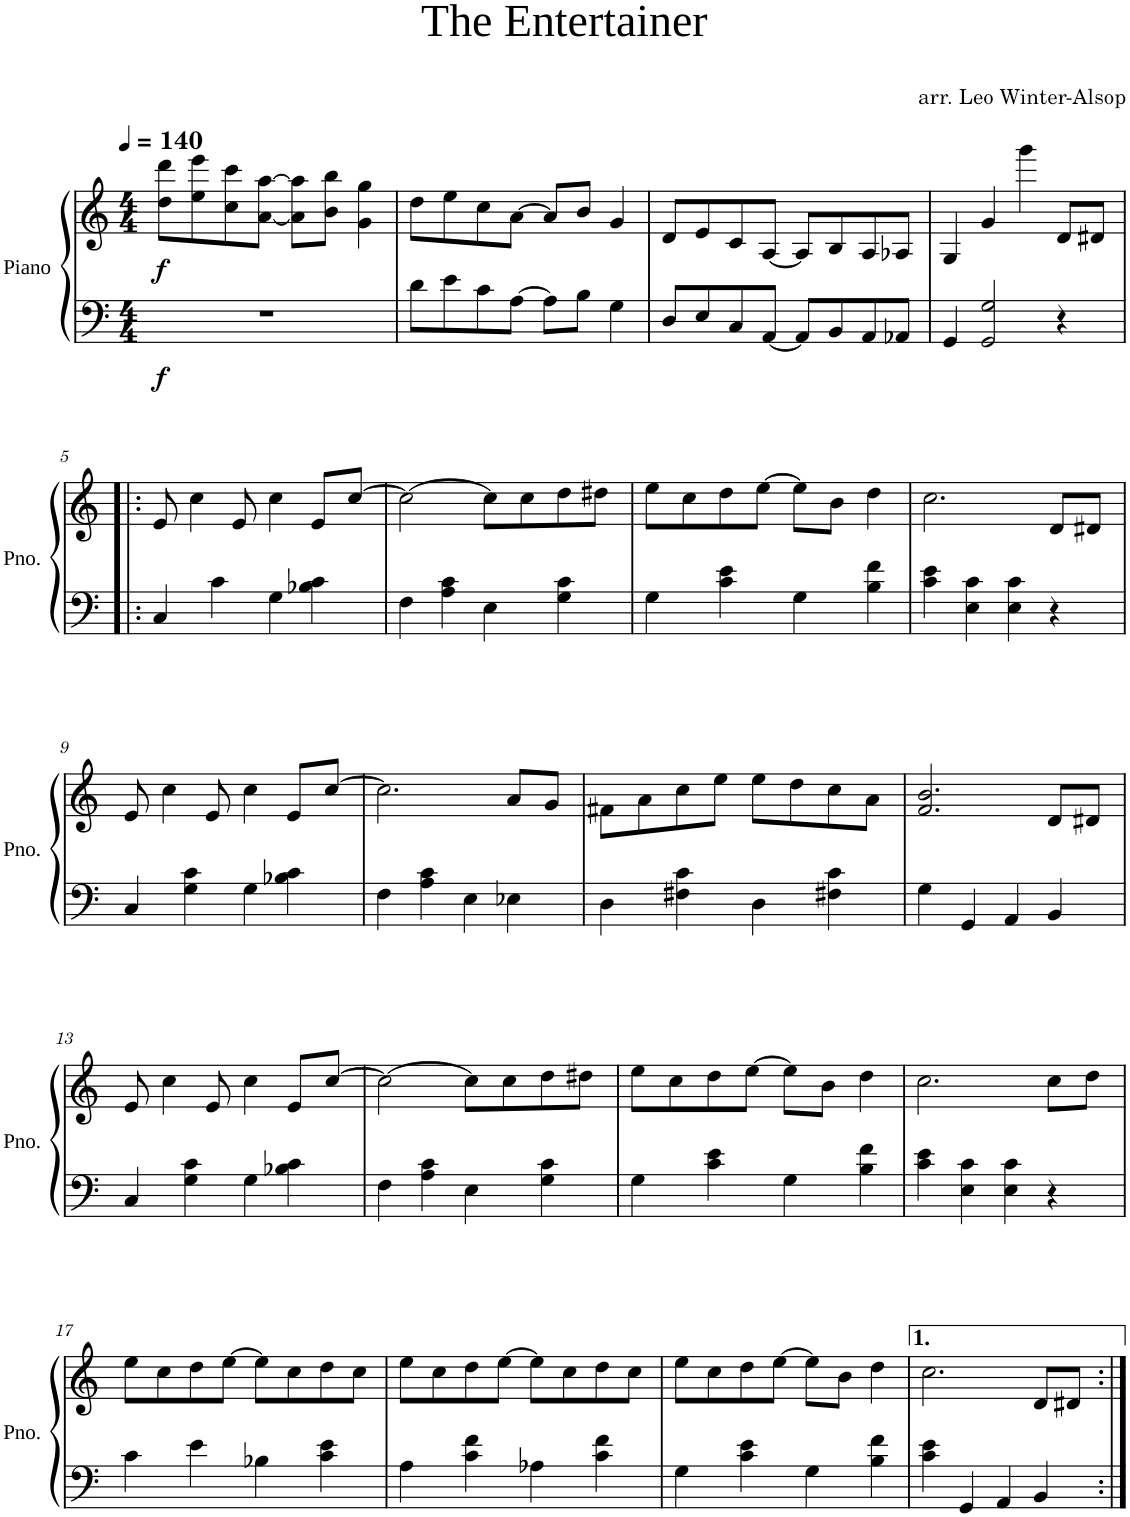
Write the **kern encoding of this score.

**kern	**kern	**dynam
*part1	*part1	*part1
*staff2	*staff1	*staff1/2
*I"Piano	*	*
*I'Pno.	*	*
*clefF4	*clefG2	*
*k[]	*k[]	*
*M4/4	*M4/4	*
*MM140	*MM140	*
=1	=1	=1
!	!	!LO:DY:b=2
!	!	!LO:DY:n=1:b
1r	8dd\ 8ddd\L	f f
.	8ee\ 8eee\	.
.	8cc\ 8ccc\	.
.	[8a\ [8aa\J	.
.	8a\] 8aa\]L	.
.	8b\ 8bb\J	.
.	4g\ 4gg\	.
=2	=2	=2
8d\L	8dd\L	.
8e\	8ee\	.
8c\	8cc\	.
[8A\J	[8a\J	.
8A\L]	8a/L]	.
8B\J	8b/J	.
4G\	4g/	.
=3	=3	=3
8D/L	8d/L	.
8E/	8e/	.
8C/	8c/	.
[8AA/J	[8A/J	.
8AA/L]	8A/L]	.
8BB/	8B/	.
8AA/	8A/	.
8AA-X/J	8A-X/J	.
=4	=4	=4
4GG/	4G/	.
2GG/ 2G/	4g/	.
.	4ggg\	.
4r	8d/L	.
.	8d#X/J	.
!!LO:LB:g=z
=5!|:	=5!|:	=5!|:
4C/	8e/	.
.	4cc\	.
4c\	.	.
.	8e/	.
4G\	4cc\	.
4B-X\ 4c\	8e/L	.
.	[8cc/J	.
=6	=6	=6
4F\	2cc\_	.
4A\ 4c\	.	.
4E\	8cc\L]	.
.	8cc\	.
4G\ 4c\	8dd\	.
.	8dd#X\J	.
=7	=7	=7
4G\	8ee\L	.
.	8cc\	.
4c\ 4e\	8dd\	.
.	[8ee\J	.
4G\	8ee\L]	.
.	8b\J	.
4B\ 4f\	4dd\	.
=8	=8	=8
4c\ 4e\	2.cc\	.
4E\ 4c\	.	.
4E\ 4c\	.	.
4r	8d/L	.
.	8d#X/J	.
!!LO:LB:g=z
=9	=9	=9
4C/	8e/	.
.	4cc\	.
4G\ 4c\	.	.
.	8e/	.
4G\	4cc\	.
4B-X\ 4c\	8e/L	.
.	[8cc/J	.
=10	=10	=10
4F\	2.cc\]	.
4A\ 4c\	.	.
4E\	.	.
4E-X\	8a/L	.
.	8g/J	.
=11	=11	=11
4D\	8f#X\L	.
.	8a\	.
4F#X\ 4c\	8cc\	.
.	8ee\J	.
4D\	8ee\L	.
.	8dd\	.
4F#X\ 4c\	8cc\	.
.	8a\J	.
=12	=12	=12
4G\	2.f/ 2.b/	.
4GG/	.	.
4AA/	.	.
4BB/	8d/L	.
.	8d#X/J	.
!!LO:LB:g=z
=13	=13	=13
4C/	8e/	.
.	4cc\	.
4G\ 4c\	.	.
.	8e/	.
4G\	4cc\	.
4B-X\ 4c\	8e/L	.
.	[8cc/J	.
=14	=14	=14
4F\	2cc\_	.
4A\ 4c\	.	.
4E\	8cc\L]	.
.	8cc\	.
4G\ 4c\	8dd\	.
.	8dd#X\J	.
=15	=15	=15
4G\	8ee\L	.
.	8cc\	.
4c\ 4e\	8dd\	.
.	[8ee\J	.
4G\	8ee\L]	.
.	8b\J	.
4B\ 4f\	4dd\	.
=16	=16	=16
4c\ 4e\	2.cc\	.
4E\ 4c\	.	.
4E\ 4c\	.	.
4r	8cc\L	.
.	8dd\J	.
!!LO:LB:g=z
=17	=17	=17
4c\	8ee\L	.
.	8cc\	.
4e\	8dd\	.
.	[8ee\J	.
4B-X\	8ee\L]	.
.	8cc\	.
4c\ 4e\	8dd\	.
.	8cc\J	.
=18	=18	=18
4A\	8ee\L	.
.	8cc\	.
4c\ 4f\	8dd\	.
.	[8ee\J	.
4A-X\	8ee\L]	.
.	8cc\	.
4c\ 4f\	8dd\	.
.	8cc\J	.
=19	=19	=19
4G\	8ee\L	.
.	8cc\	.
4c\ 4e\	8dd\	.
.	[8ee\J	.
4G\	8ee\L]	.
.	8b\J	.
4B\ 4f\	4dd\	.
=20	=20	=20
4c\ 4e\	2.cc\	.
4GG/	.	.
4AA/	.	.
4BB/	8d/L	.
.	8d#X/J	.
=:|!	=:|!	=:|!
*-	*-	*-
